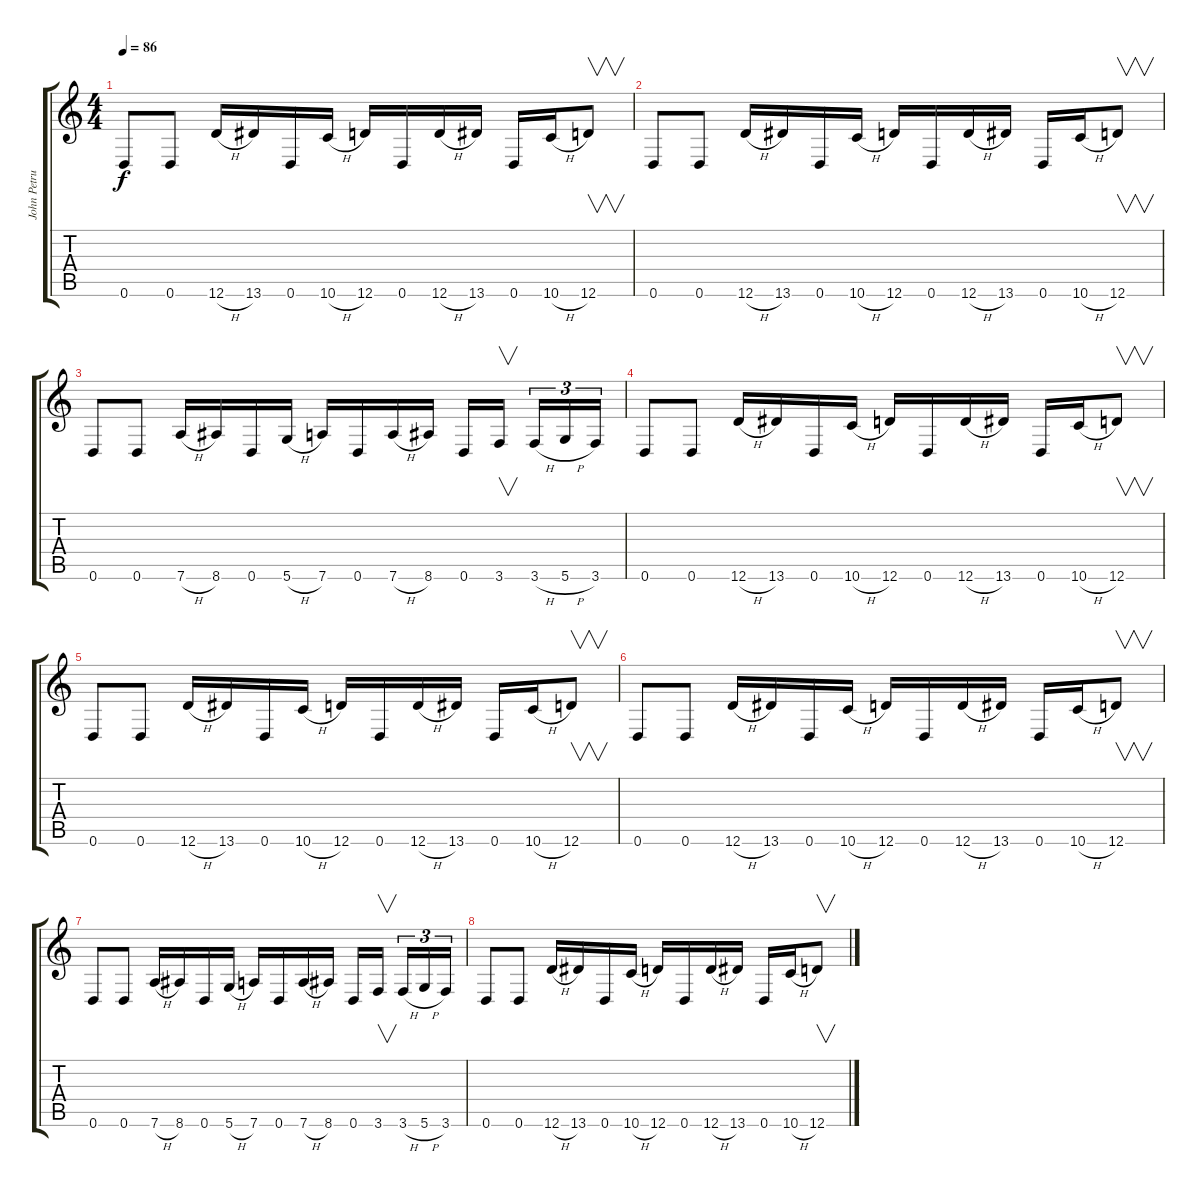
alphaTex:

\track ("John Petrucci - 6 String Guitar Dropped" "John Petru") {instrument acousticguitarsteel}
\staff {score tabs}
\tuning (E4 B3 G3 D3 A2 D2) {hide}
\ts (4 4)
\tempo 86
\clef g2
\ks c
0.6.8{dy f} 0.6.8 12.6{h}.16 13.6.16 0.6.16 10.6{h}.16 12.6.16 0.6.16 12.6{h}.16 13.6.16 0.6.16 10.6{h}.16 12.6.8{v} |
0.6.8 0.6.8 12.6{h}.16 13.6.16 0.6.16 10.6{h}.16 12.6.16 0.6.16 12.6{h}.16 13.6.16 0.6.16 10.6{h}.16 12.6.8{v} |
0.6.8 0.6.8 7.6{h}.16 8.6.16 0.6.16 5.6{h}.16 7.6.16 0.6.16 7.6{h}.16 8.6.16 0.6.16 3.6.16{v} 3.6{h}.16{tu (3 2)} 5.6{h}.16{tu (3 2)} 3.6.16{tu (3 2)} |
0.6.8 0.6.8 12.6{h}.16 13.6.16 0.6.16 10.6{h}.16 12.6.16 0.6.16 12.6{h}.16 13.6.16 0.6.16 10.6{h}.16 12.6.8{v} |
0.6.8 0.6.8 12.6{h}.16 13.6.16 0.6.16 10.6{h}.16 12.6.16 0.6.16 12.6{h}.16 13.6.16 0.6.16 10.6{h}.16 12.6.8{v} |
0.6.8 0.6.8 12.6{h}.16 13.6.16 0.6.16 10.6{h}.16 12.6.16 0.6.16 12.6{h}.16 13.6.16 0.6.16 10.6{h}.16 12.6.8{v} |
0.6.8 0.6.8 7.6{h}.16 8.6.16 0.6.16 5.6{h}.16 7.6.16 0.6.16 7.6{h}.16 8.6.16 0.6.16 3.6.16{v} 3.6{h}.16{tu (3 2)} 5.6{h}.16{tu (3 2)} 3.6.16{tu (3 2)} |
0.6.8 0.6.8 12.6{h}.16 13.6.16 0.6.16 10.6{h}.16 12.6.16 0.6.16 12.6{h}.16 13.6.16 0.6.16 10.6{h}.16 12.6.8{v}
